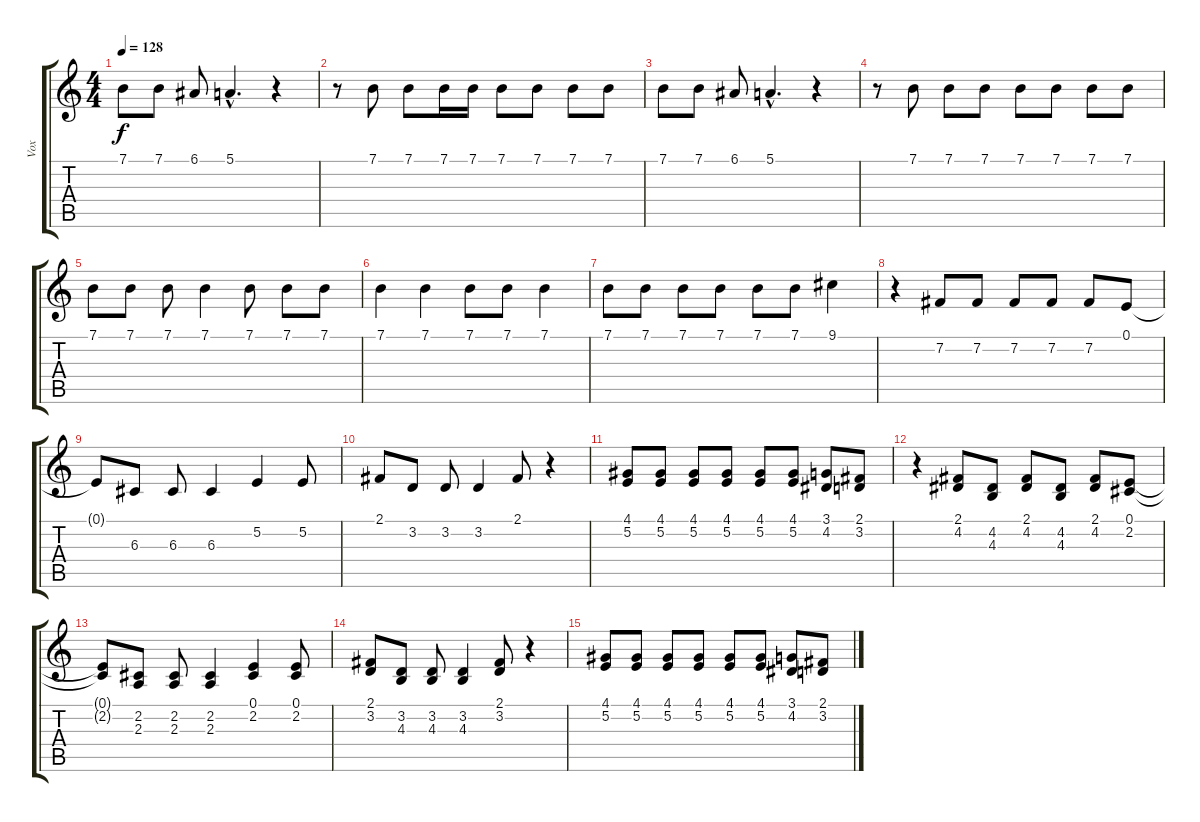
\track ("Vox" "Vox") {instrument bassoon}
\staff {score tabs}
\tuning (E4 B3 G3 D3 A2 E2) {hide}
\ts (4 4)
\tempo 128
\clef g2
\ks c
7.1.8{dy f} 7.1.8 6.1.8 5.1{hac}.4{d} r.4 |
r.8 7.1.8 7.1.8 7.1.16 7.1.16 7.1.8 7.1.8 7.1.8 7.1.8 |
7.1.8 7.1.8 6.1.8 5.1{hac}.4{d} r.4 |
r.8 7.1.8 7.1.8 7.1.8 7.1.8 7.1.8 7.1.8 7.1.8 |
7.1.8 7.1.8 7.1.8 7.1.4 7.1.8 7.1.8 7.1.8 |
7.1.4 7.1.4 7.1.8 7.1.8 7.1.4 |
7.1.8 7.1.8 7.1.8 7.1.8 7.1.8 7.1.8 9.1.4 |
r.4 7.2.8 7.2.8 7.2.8 7.2.8 7.2.8 0.1.8 |
0.1{t}.8 6.3.8 6.3.8 6.3.4 5.2.4 5.2.8 |
2.1.8 3.2.8 3.2.8 3.2.4 2.1.8 r.4 |
(4.1 5.2).8 (4.1 5.2).8 (4.1 5.2).8 (4.1 5.2).8 (4.1 5.2).8 (4.1 5.2).8 (3.1 4.2).8 (2.1 3.2).8 |
r.4 (2.1 4.2).8 (4.2 4.3).8 (2.1 4.2).8 (4.2 4.3).8 (2.1 4.2).8 (0.1 2.2).8 |
(0.1{t} 2.2{t}).8 (2.2 2.3).8 (2.2 2.3).8 (2.2 2.3).4 (0.1 2.2).4 (0.1 2.2).8 |
(2.1 3.2).8 (3.2 4.3).8 (3.2 4.3).8 (3.2 4.3).4 (2.1 3.2).8 r.4 |
(4.1 5.2).8 (4.1 5.2).8 (4.1 5.2).8 (4.1 5.2).8 (4.1 5.2).8 (4.1 5.2).8 (3.1 4.2).8 (2.1 3.2).8
